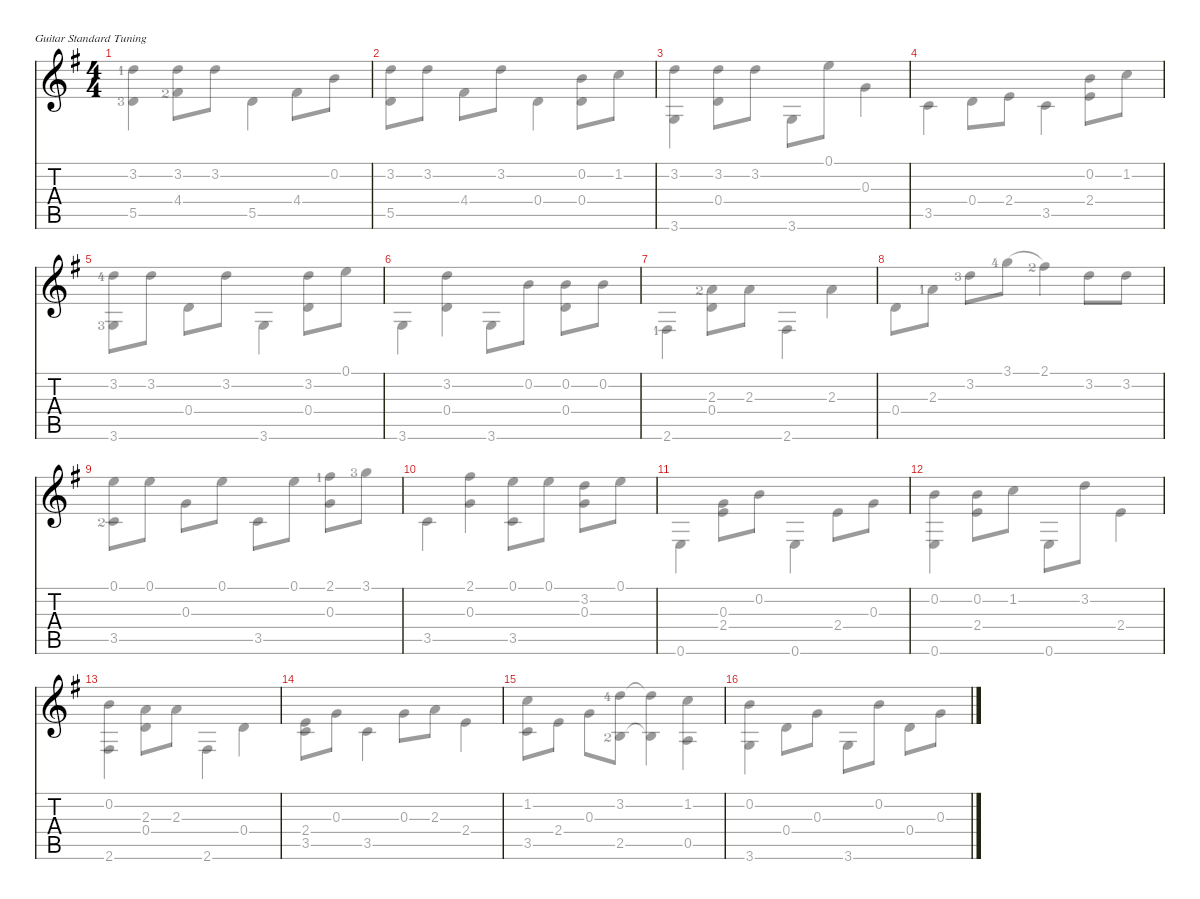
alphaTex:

\defaultSystemsLayout 4
\hideDynamics
\bracketExtendMode nobrackets
\singleTrackTrackNamePolicy hidden
\multiTrackTrackNamePolicy hidden
\firstSystemTrackNameMode fullname
\firstSystemTrackNameOrientation horizontal
\otherSystemsTrackNameOrientation horizontal
\track ("Nylon Guitar" "Nylon Guit") {instrument acousticguitarnylon}
\staff {score tabs}
\tuning (E4 B3 G3 D3 A2 E2)
\voice
\ts (4 4)
\tempo (100 hide)
\clef g2
\ks g
|
|
|
|
|
|
|
|
|
|
|
|
|
|
|
\voice
\clef g2
\ks g
(3.2{lf 2} 5.5{lf 4}).4{dy mf} (4.4{lf 3} 3.2).8 3.2.8 5.5.4 4.4.8 0.2.8 |
(3.2 5.5).8 3.2.8 4.4.8 3.2.8 0.4.4 (0.4 0.2).8 1.2.8 |
(3.2 3.6).4 (3.2 0.4).8 3.2.8 3.6.8 0.1.8 0.3.4 |
3.5.4 0.4.8 2.4.8 3.5.4 (2.4 0.2).8 1.2.8 |
(3.2{lf 5} 3.6{lf 4}).8 3.2.8 0.4.8 3.2.8 3.6.4 (0.4 3.2).8 0.1.8 |
3.6.4 (0.4 3.2).4 3.6.8 0.2.8 (0.2 0.4).8 0.2.8 |
2.6{lf 2}.4 (0.4 2.3{lf 3}).8 2.3.8 2.6.4 2.3.4 |
0.4.8 2.3{lf 2}.8 3.2{lf 4}.8 3.1{lf 5}.8{legatoorigin} 2.1{lf 3}.4 3.2.8 3.2.8 |
(0.1 3.5{lf 3}).8 0.1.8 0.3.8 0.1.8 3.5.8 0.1.8 (2.1{lf 2} 0.3).8 3.1{lf 4}.8 |
3.5.4 (0.3 2.1).4 (0.1 3.5).8 0.1.8 (3.2 0.3).8 0.1.8 |
0.6.4 (2.4 0.3).8 0.2.8 0.6.4 2.4.8 0.3.8 |
(0.2 0.6).4 (2.4 0.2).8 1.2.8 0.6.8 3.2.8 2.4.4 |
(2.6 0.2).4 (2.3 0.4).8 2.3.8 2.6.4 0.4.4 |
(3.5 2.4).8 0.3.8 3.5.4 0.3.8 2.3.8 2.4.4 |
(1.2 3.5).8 2.4.8 0.3.8 (3.2{lf 5} 2.5{lf 3}).8 (2.5{t} 3.2{t}).4 (1.2 0.5).4 |
(3.6 0.2).4 0.4.8 0.3.8 3.6.8 0.2.8 0.4.8 0.3.8
